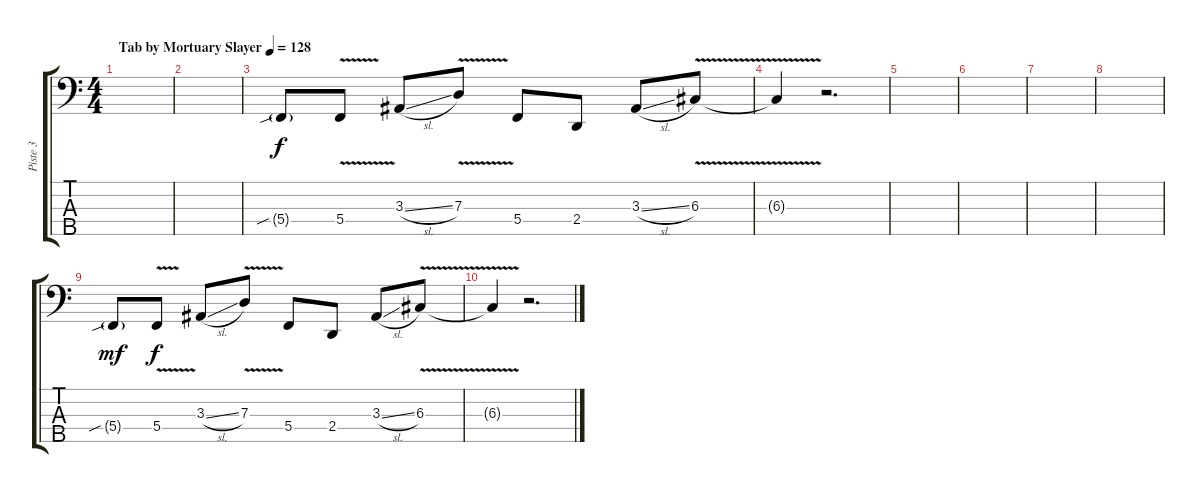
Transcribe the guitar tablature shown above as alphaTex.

\track ("Piste 3" "Piste 3") {instrument electricbassfinger}
\staff {score tabs}
\tuning (F2 C2 G1 C1 G0) {hide}
\ts (4 4)
\tempo (128 "Tab by Mortuary Slayer")
\clef f4
\ks c
|
|
5.4{sib g}.8 5.4{v}.8{dy f} 3.3{sl}.8 7.3{v}.8 5.4.8 2.4.8 3.3{sl}.8 6.3{v}.8 |
6.3{t}.4 r.2{d} |
|
|
|
|
5.4{sib g}.8{dy mf} 5.4{v}.8{dy f} 3.3{sl}.8 7.3{v}.8 5.4.8 2.4.8 3.3{sl}.8 6.3{v}.8 |
6.3{t}.4 r.2{d}
